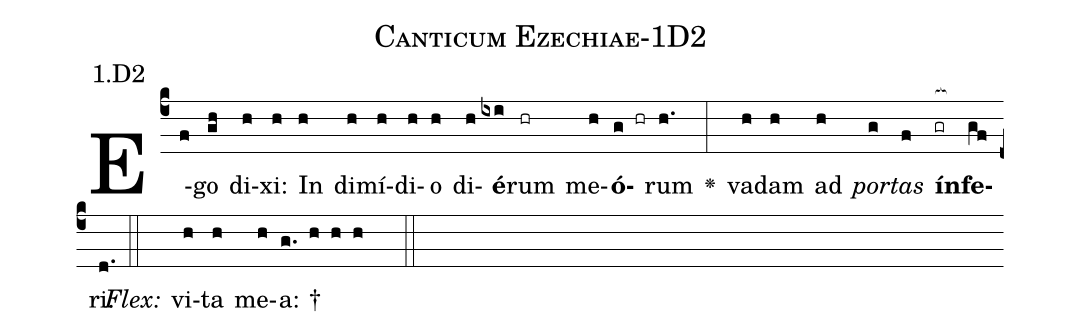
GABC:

name: Canticum Ezechiae-1D2;
annotation: 1.D2;
%%
(c4)E(f)go(gh) di(h)xi:(h) In(h) di(h)mí(h)di(h)o(h) di(h)<b>é</b>(ixi)rum(hr) me(h)<b>ó</b>(g hr)rum(h.) <v>\greheightstar</v>(:) va(h)dam(h) ad(h) <i>por</i>(g)<i>tas</i>(f) <b>ín</b>(gr[ocb:1{])<b>fe</b>(gf[ocb:0}])ri.(d.) (::)
<i>Flex:</i>()  vi(h)ta(h) me(h)a: †(g. h h h  ::)

%E(h) u(h) o(g) u(f) a(gf) e.(d.) (::)
